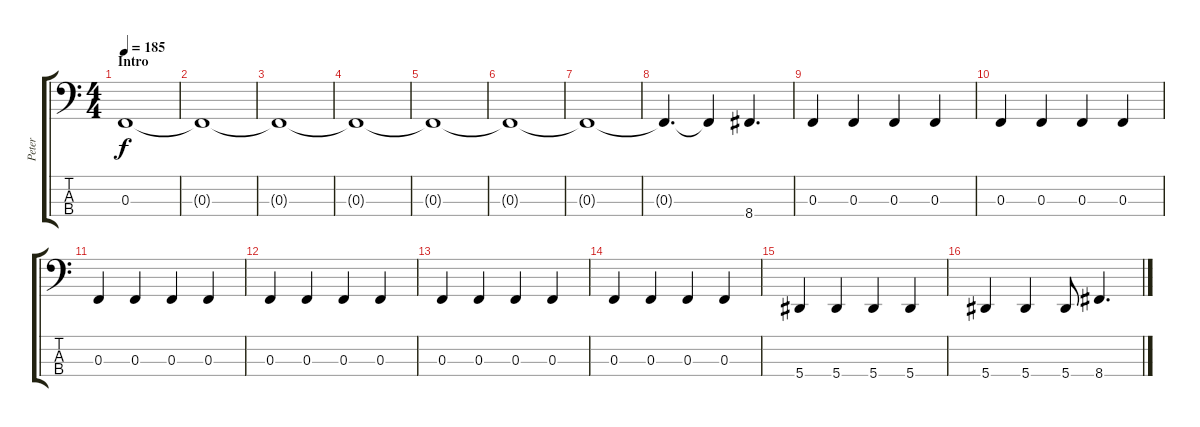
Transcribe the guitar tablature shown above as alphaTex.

\track ("Peter" "Peter") {instrument slapbass1}
\staff {score tabs}
\tuning (Eb2 Bb1 F1 Bb0) {hide}
\ts (4 4)
\section ("" "Intro")
\tempo 185
\clef f4
\ks c
0.3.1{dy f instrument slapbass1} |
0.3{t}.1 |
0.3{t}.1 |
0.3{t}.1 |
0.3{t}.1 |
0.3{t}.1 |
0.3{t}.1 |
0.3{t}.4{d} 0.3{t}.4 8.4.4{d} |
0.3.4 0.3.4 0.3.4 0.3.4 |
0.3.4 0.3.4 0.3.4 0.3.4 |
0.3.4 0.3.4 0.3.4 0.3.4 |
0.3.4 0.3.4 0.3.4 0.3.4 |
0.3.4 0.3.4 0.3.4 0.3.4 |
0.3.4 0.3.4 0.3.4 0.3.4 |
5.4.4 5.4.4 5.4.4 5.4.4 |
5.4.4 5.4.4 5.4.8 8.4.4{d}
